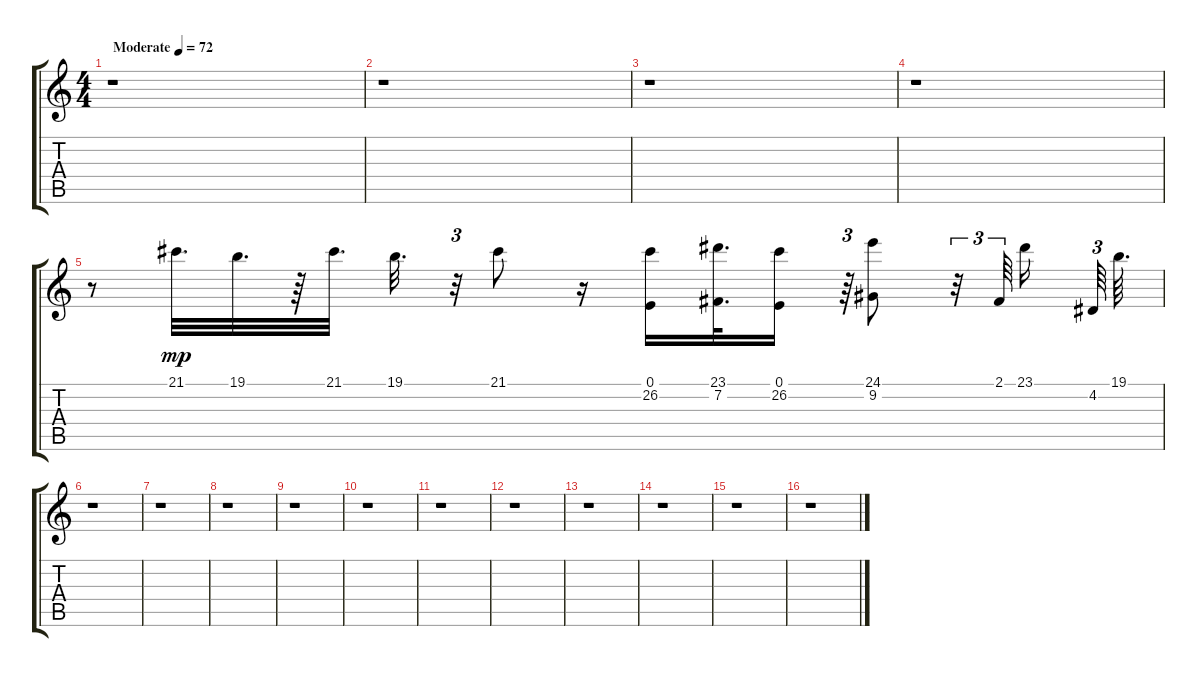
\track "" {instrument stringensemble1}
\staff {score tabs}
\tuning (E4 B3 G3 D3 A2 E2) {hide}
\ts (4 4)
\tempo (72 "Moderate")
\clef g2
\ks c
r.1{dy mp instrument stringensemble1} |
r.1 |
r.1 |
r.1 |
r.8 21.1.32{d} 19.1.32{d} r.64 21.1.32{d} 19.1.32{d} r.32{tu (3 2)} 21.1.8 r.16 (0.1 26.2).16 (23.1 7.2).32{d} (0.1 26.2).16 r.64{tu (3 2)} (24.1 9.2).8 r.32{tu (3 2)} 2.1.64{tu (3 2)} 23.1.16 4.2.64{tu (3 2)} 19.1.64{d} |
r.1 |
r.1 |
r.1 |
r.1 |
r.1 |
r.1 |
r.1 |
r.1 |
r.1 |
r.1 |
r.1
